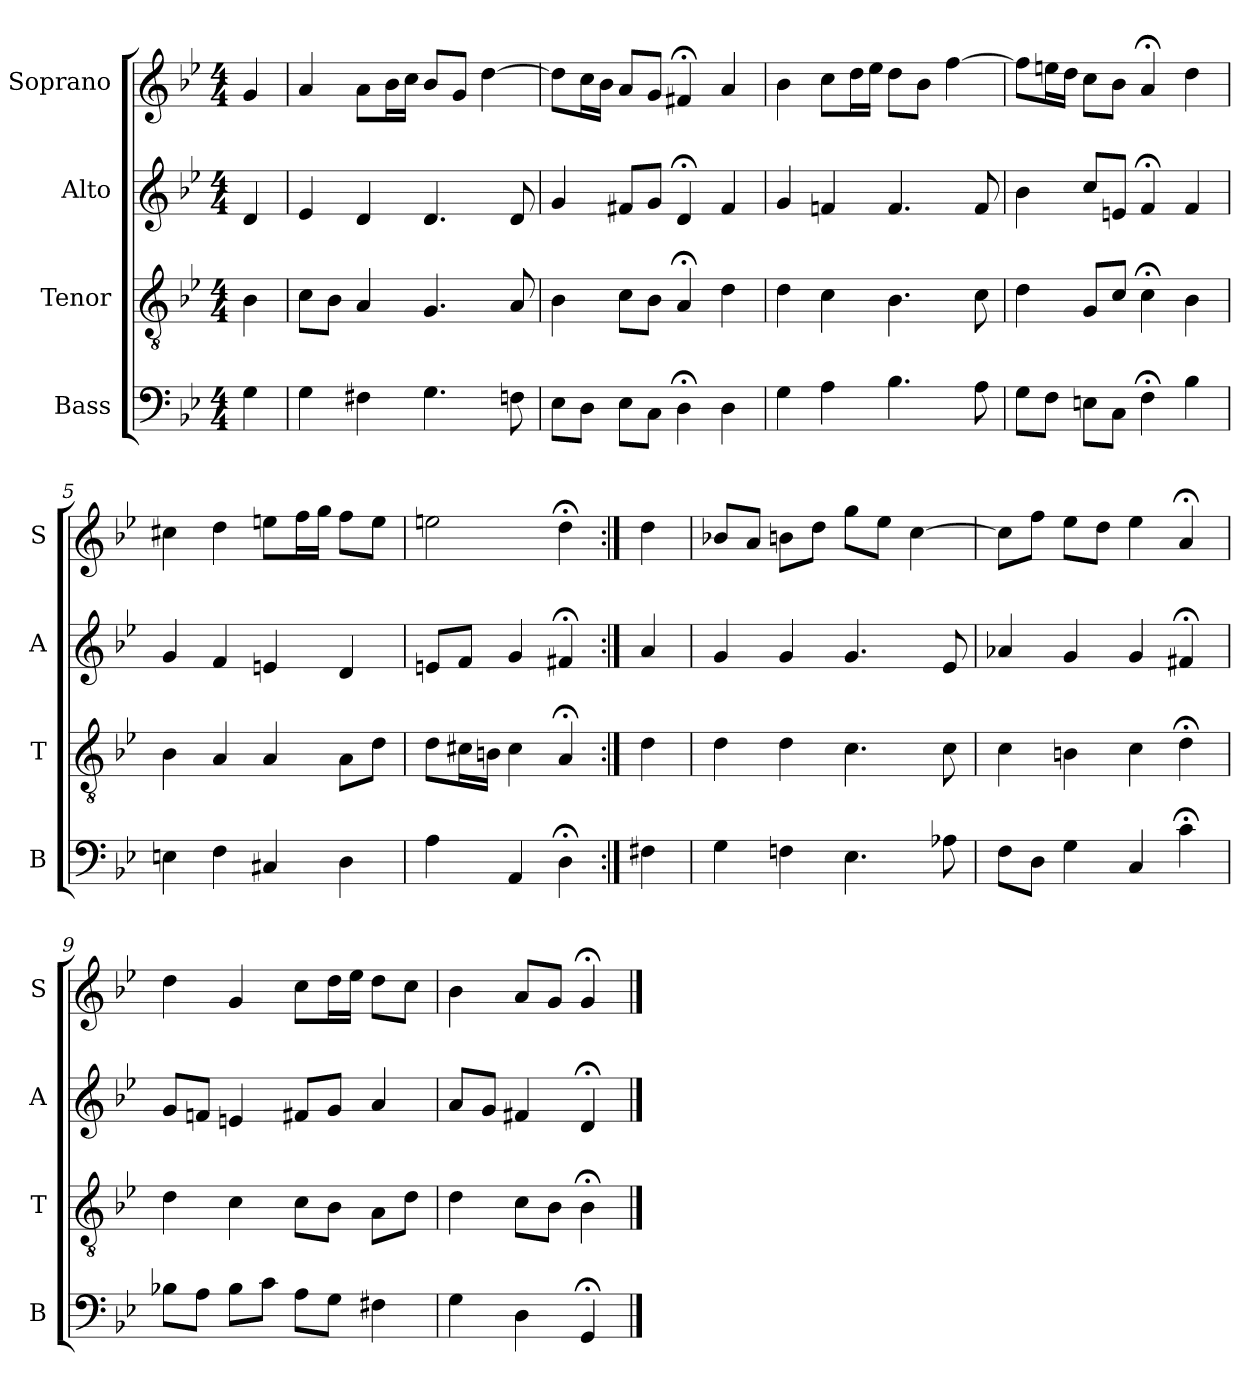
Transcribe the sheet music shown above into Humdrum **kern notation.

**kern	**kern	**kern	**kern
*part4	*part3	*part2	*part1
*staff4	*staff3	*staff2	*staff1
*I"Bass	*I"Tenor	*I"Alto	*I"Soprano
*I'B	*I'T	*I'A	*I'S
*clefF4	*clefGv2	*clefG2	*clefG2
*k[b-e-]	*k[b-e-]	*k[b-e-]	*k[b-e-]
*g:	*g:	*g:	*g:
*M4/4	*M4/4	*M4/4	*M4/4
*MM100	*MM100	*MM100	*MM100
=	=	=	=
4G	4B-	4d	4g
=1	=1	=1	=1
4G	8cL	4e-	4a
.	8B-J	.	.
4F#X	4A	4d	8aL
.	.	.	16b-L
.	.	.	16ccJJ
4.G	4.G	4.d	8b-L
.	.	.	8gJ
.	.	.	[4dd
8Fn	8A	8d	.
=2	=2	=2	=2
8E-L	4B-	4g	8ddL]
8DJ	.	.	16ccL
.	.	.	16b-JJ
8E-L	8cL	8f#XL	8aL
8CJ	8B-J	8gJ	8gJ
4D;<	4A;<	4d;<	4f#X;<
4D	4d	4f#	4a
=3	=3	=3	=3
4G	4d	4g	4b-
4A	4c	4fn	8ccL
.	.	.	16ddL
.	.	.	16ee-JJ
4.B-	4.B-	4.f	8ddL
.	.	.	8b-J
.	.	.	[4ff
8A	8c	8f	.
=4	=4	=4	=4
8GL	4d	4b-	8ffL]
8FJ	.	.	16eenL
.	.	.	16ddJJ
8EnL	8GL	8ccL	8ccL
8CJ	8cJ	8enJ	8b-J
4F;<	4c;<	4f;<	4a;<
4B-	4B-	4f	4dd
=5	=5	=5	=5
4En	4B-	4g	4cc#X
4F	4A	4f	4dd
4C#X	4A	4en	8eenL
.	.	.	16ffL
.	.	.	16ggJJ
4D	8AL	4d	8ffL
.	8dJ	.	8eeJ
=6	=6	=6	=6
4A	8dL	8enL	2een
.	16c#XL	8fJ	.
.	16BnJJ	.	.
4AA	4c#	4g	.
4D;<	4A;<	4f#X;<	4dd;<
=:|!	=:|!	=:|!	=:|!
4F#X	4d	4a	4dd
=7	=7	=7	=7
4G	4d	4g	8b-XL
.	.	.	8aJ
4Fn	4d	4g	8bnL
.	.	.	8ddJ
4.E-	4.c	4.g	8ggL
.	.	.	8ee-J
.	.	.	[4cc
8A-X	8c	8e-	.
=8	=8	=8	=8
8FL	4c	4a-X	8ccL]
8DJ	.	.	8ffJ
4G	4Bn	4g	8ee-L
.	.	.	8ddJ
4C	4c	4g	4ee-
4c;<	4d;<	4f#X;<	4a;<
=9	=9	=9	=9
8B-XL	4d	8gL	4dd
8AJ	.	8fnJ	.
8B-L	4c	4en	4g
8cJ	.	.	.
8AL	8cL	8f#XL	8ccL
8GJ	8B-J	8gJ	16ddL
.	.	.	16ee-JJ
4F#X	8AL	4a	8ddL
.	8dJ	.	8ccJ
=10	=10	=10	=10
4G	4d	8aL	4b-
.	.	8gJ	.
4D	8cL	4f#X	8aL
.	8B-J	.	8gJ
4GG;<	4B-;<	4d;<	4g;<
==	==	==	==
*-	*-	*-	*-
